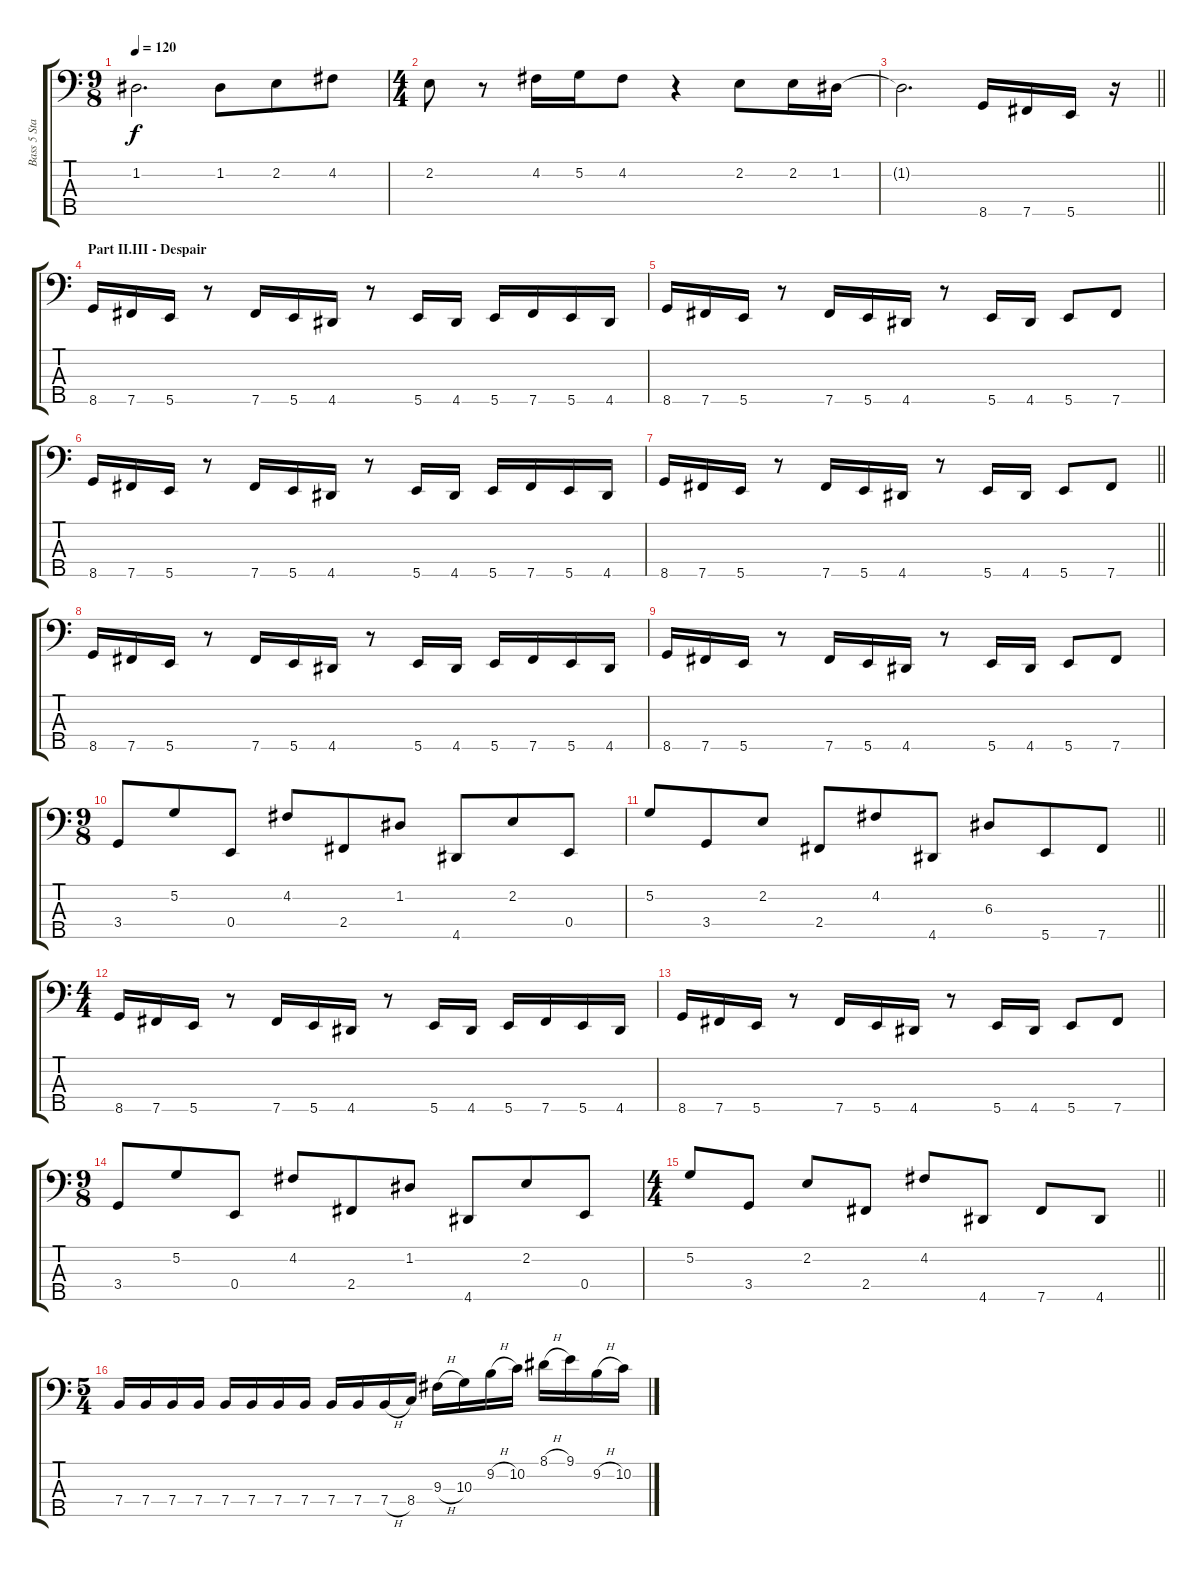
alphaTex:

\track ("Bass 5 Standard" "Bass 5 Sta") {instrument electricbassfinger}
\staff {score tabs}
\tuning (G2 D2 A1 E1 B0) {hide}
\ts (9 8)
\tempo 120
\clef f4
\ks c
1.2{t}.2{d dy f} 1.2.8 2.2.8 4.2.8 |
\ts (4 4)
2.2.8 r.8 4.2.16 5.2.16 4.2.8 r.4 2.2.8 2.2.16 1.2.16 |
\barLineRight lightlight
1.2{t}.2{d} 8.5.16 7.5.16 5.5.16 r.16 |
\section ("" "Part II.III - Despair")
8.5.16 7.5.16 5.5.16 r.8 7.5.16 5.5.16 4.5.16 r.8 5.5.16 4.5.16 5.5.16 7.5.16 5.5.16 4.5.16 |
8.5.16 7.5.16 5.5.16 r.8 7.5.16 5.5.16 4.5.16 r.8 5.5.16 4.5.16 5.5.8 7.5.8 |
8.5.16 7.5.16 5.5.16 r.8 7.5.16 5.5.16 4.5.16 r.8 5.5.16 4.5.16 5.5.16 7.5.16 5.5.16 4.5.16 |
\barLineRight lightlight
8.5.16 7.5.16 5.5.16 r.8 7.5.16 5.5.16 4.5.16 r.8 5.5.16 4.5.16 5.5.8 7.5.8 |
8.5.16 7.5.16 5.5.16 r.8 7.5.16 5.5.16 4.5.16 r.8 5.5.16 4.5.16 5.5.16 7.5.16 5.5.16 4.5.16 |
8.5.16 7.5.16 5.5.16 r.8 7.5.16 5.5.16 4.5.16 r.8 5.5.16 4.5.16 5.5.8 7.5.8 |
\ts (9 8)
3.4.8 5.2.8 0.4.8 4.2.8 2.4.8 1.2.8 4.5.8 2.2.8 0.4.8 |
\barLineRight lightlight
5.2.8 3.4.8 2.2.8 2.4.8 4.2.8 4.5.8 6.3.8 5.5.8 7.5.8 |
\ts (4 4)
8.5.16 7.5.16 5.5.16 r.8 7.5.16 5.5.16 4.5.16 r.8 5.5.16 4.5.16 5.5.16 7.5.16 5.5.16 4.5.16 |
8.5.16 7.5.16 5.5.16 r.8 7.5.16 5.5.16 4.5.16 r.8 5.5.16 4.5.16 5.5.8 7.5.8 |
\ts (9 8)
3.4.8 5.2.8 0.4.8 4.2.8 2.4.8 1.2.8 4.5.8 2.2.8 0.4.8 |
\ts (4 4)
\barLineRight lightlight
5.2.8 3.4.8 2.2.8 2.4.8 4.2.8 4.5.8 7.5.8 4.5.8 |
\ts (5 4)
\section ("" "")
7.4.16 7.4.16 7.4.16 7.4.16 7.4.16 7.4.16 7.4.16 7.4.16 7.4.16 7.4.16 7.4{h}.16 8.4.16 9.3{h}.16 10.3.16 9.2{h}.16 10.2.16 8.1{h}.16 9.1.16 9.2{h}.16 10.2.16
